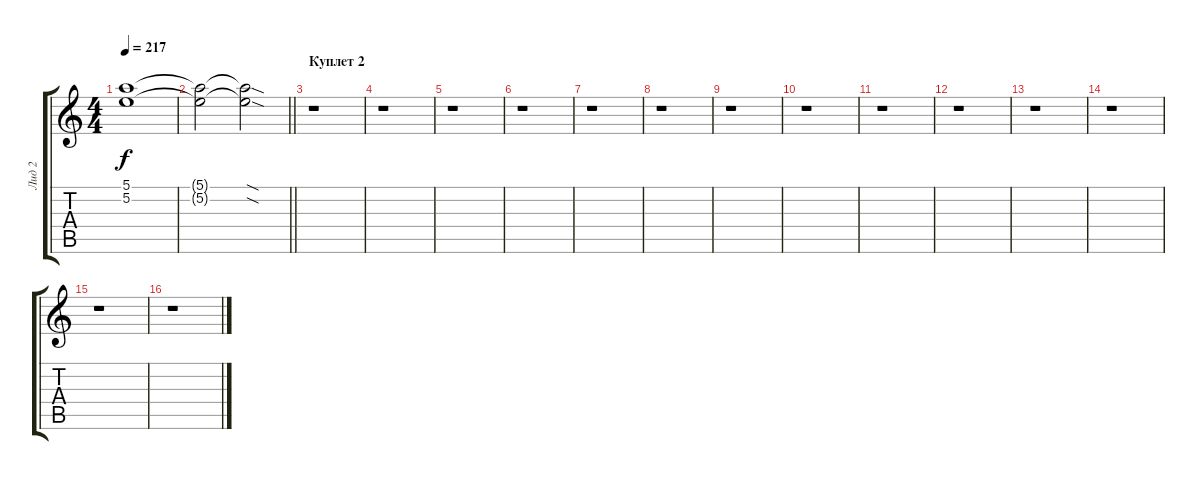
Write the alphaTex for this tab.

\track ("Лид 2" "Лид 2") {instrument overdrivenguitar}
\staff {score tabs}
\tuning (E4 B3 G3 D3 A2 E2) {hide}
\ts (4 4)
\tempo 217
\clef g2
\ks c
(5.1 5.2).1{dy f} |
\barLineRight lightlight
(5.1{t} 5.2{t}).2 (5.1{sod t} 5.2{sod t}).2 |
\section ("" "Куплет 2")
r.1 |
r.1 |
r.1 |
r.1 |
r.1 |
r.1 |
r.1 |
r.1 |
r.1 |
r.1 |
r.1 |
r.1 |
r.1 |
r.1
